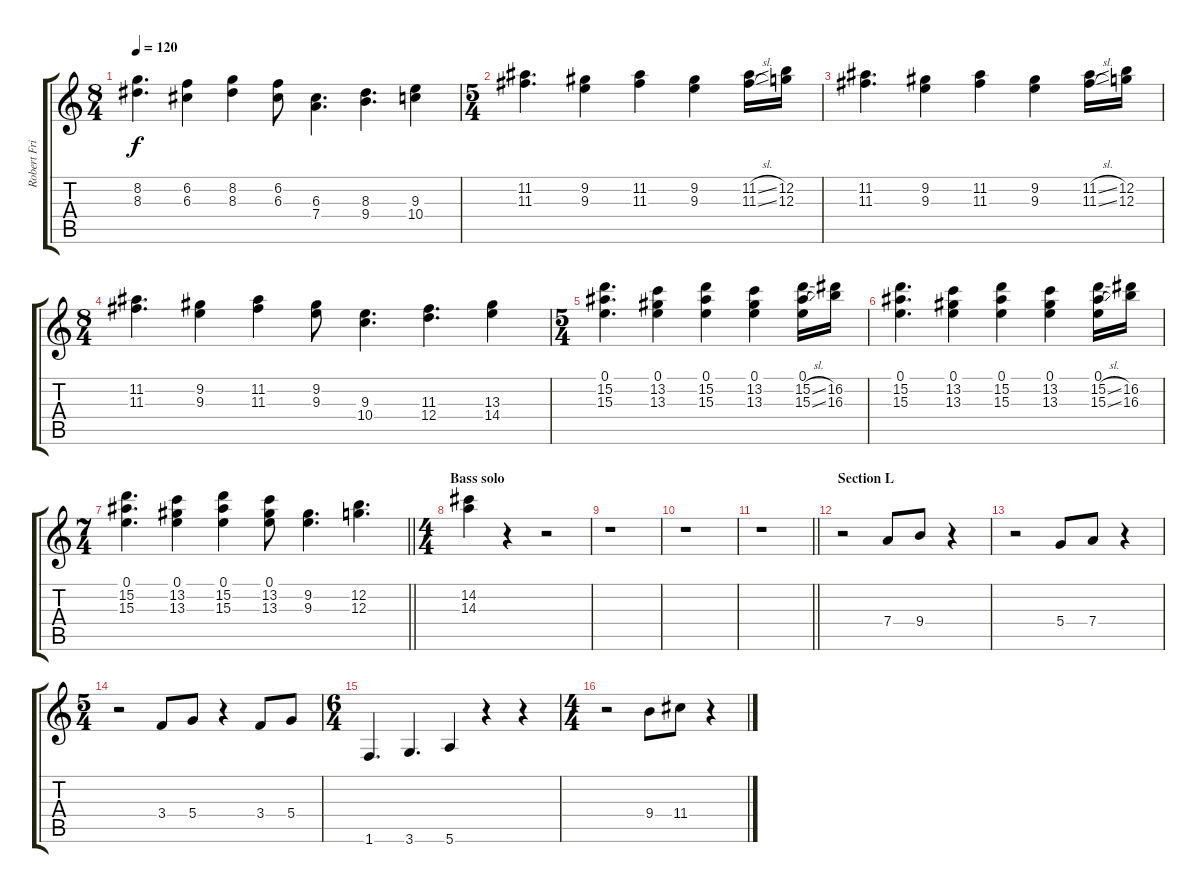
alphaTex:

\track ("Robert Fripp" "Robert Fri") {instrument electricguitarclean}
\staff {score tabs}
\tuning (E4 B3 G3 D3 A2 E2) {hide}
\ts (8 4)
\tempo 120
\clef g2
\ks c
(8.2 8.3).4{d dy f} (6.2 6.3).4 (8.2 8.3).4 (6.2 6.3).8 (6.3 7.4).4{d} (8.3 9.4).4{d} (9.3 10.4).4 |
\ts (5 4)
(11.2 11.3).4{d} (9.2 9.3).4 (11.2 11.3).4 (9.2 9.3).4 (11.2{sl} 11.3{sl}).16 (12.2 12.3).16 |
(11.2 11.3).4{d} (9.2 9.3).4 (11.2 11.3).4 (9.2 9.3).4 (11.2{sl} 11.3{sl}).16 (12.2 12.3).16 |
\ts (8 4)
(11.2 11.3).4{d} (9.2 9.3).4 (11.2 11.3).4 (9.2 9.3).8 (9.3 10.4).4{d} (11.3 12.4).4{d} (13.3 14.4).4 |
\ts (5 4)
(0.1 15.2 15.3).4{d} (0.1 13.2 13.3).4 (0.1 15.2 15.3).4 (0.1 13.2 13.3).4 (0.1 15.2{sl} 15.3{sl}).16 (16.2 16.3).16 |
(0.1 15.2 15.3).4{d} (0.1 13.2 13.3).4 (0.1 15.2 15.3).4 (0.1 13.2 13.3).4 (0.1 15.2{sl} 15.3{sl}).16 (16.2 16.3).16 |
\ts (7 4)
\barLineRight lightlight
(0.1 15.2 15.3).4{d} (0.1 13.2 13.3).4 (0.1 15.2 15.3).4 (0.1 13.2 13.3).8 (9.2 9.3).4{d} (12.2 12.3).4{d} |
\ts (4 4)
\section ("" "Bass solo")
(14.2 14.3).4 r.4 r.2 |
r.1 |
r.1 |
\barLineRight lightlight
r.1 |
\section ("" "Section L")
r.2 7.4.8 9.4.8 r.4 |
r.2 5.4.8 7.4.8 r.4 |
\ts (5 4)
r.2 3.4.8 5.4.8 r.4 3.4.8 5.4.8 |
\ts (6 4)
1.6.4{d} 3.6.4{d} 5.6.4 r.4 r.4 |
\ts (4 4)
r.2 9.4.8 11.4.8 r.4
